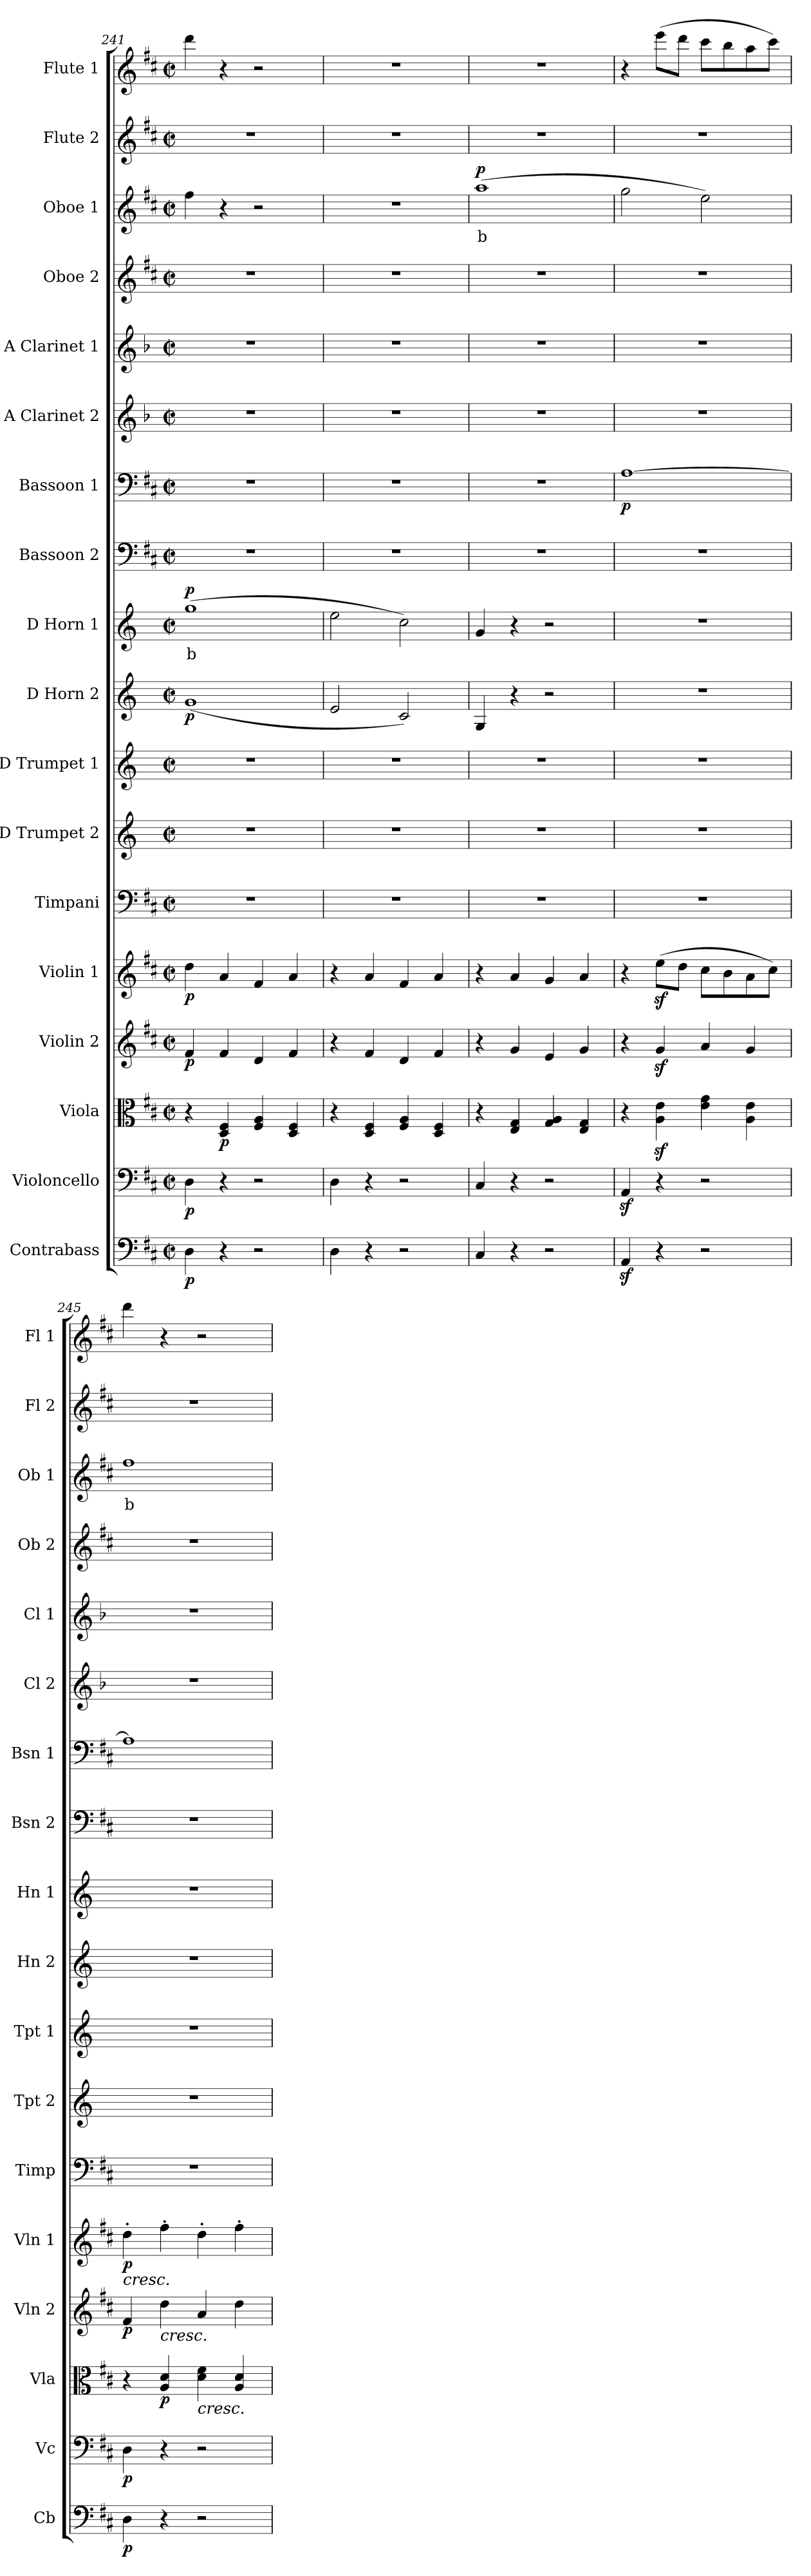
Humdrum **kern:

**kern	**dynam	**kern	**dynam	**kern	**dynam	**kern	**dynam	**kern	**dynam	**kern	**kern	**kern	**kern	**dynam	**kern	**text	**dynam	**kern	**kern	**dynam	**kern	**kern	**kern	**kern	**text	**dynam	**kern	**kern
*part18	*part18	*part17	*part17	*part16	*part16	*part15	*part15	*part14	*part14	*part13	*part12	*part11	*part10	*part10	*part9	*part9	*part9	*part8	*part7	*part7	*part6	*part5	*part4	*part3	*part3	*part3	*part2	*part1
*staff18	*staff18	*staff17	*staff17	*staff16	*staff16	*staff15	*staff15	*staff14	*staff14	*staff13	*staff12	*staff11	*staff10	*staff10	*staff9	*staff9	*staff9	*staff8	*staff7	*staff7	*staff6	*staff5	*staff4	*staff3	*staff3	*staff3	*staff2	*staff1
*I"Contrabass	*	*I"Violoncello	*	*I"Viola	*	*I"Violin 2	*	*I"Violin 1	*	*I"Timpani	*I"D Trumpet 2	*I"D Trumpet 1	*I"D Horn 2	*	*I"D Horn 1	*	*	*I"Bassoon 2	*I"Bassoon 1	*	*I"A Clarinet 2	*I"A Clarinet 1	*I"Oboe 2	*I"Oboe 1	*	*	*I"Flute 2	*I"Flute 1
*I'Cb	*	*I'Vc	*	*I'Vla	*	*I'Vln 2	*	*I'Vln 1	*	*I'Timp	*I'Tpt 2	*I'Tpt 1	*I'Hn 2	*	*I'Hn 1	*	*	*I'Bsn 2	*I'Bsn 1	*	*I'Cl 2	*I'Cl 1	*I'Ob 2	*I'Ob 1	*	*	*I'Fl 2	*I'Fl 1
*clefF4	*	*clefF4	*	*clefC3	*	*clefG2	*	*clefG2	*	*clefF4	*clefG2	*clefG2	*clefG2	*	*clefG2	*	*	*clefF4	*clefF4	*	*clefG2	*clefG2	*clefG2	*clefG2	*	*	*clefG2	*clefG2
*ITrd7c12	*	*	*	*	*	*	*	*	*	*	*ITrd-1c-2	*ITrd-1c-2	*ITrd6c10	*	*ITrd6c10	*	*	*	*	*	*ITrd2c3	*ITrd2c3	*	*	*	*	*	*
*k[f#c#]	*	*k[f#c#]	*	*k[f#c#]	*	*k[f#c#]	*	*k[f#c#]	*	*k[f#c#]	*k[f#c#]	*k[f#c#]	*k[f#c#]	*	*k[f#c#]	*	*	*k[f#c#]	*k[f#c#]	*	*k[f#c#]	*k[f#c#]	*k[f#c#]	*k[f#c#]	*	*	*k[f#c#]	*k[f#c#]
*M2/2	*	*M2/2	*	*M2/2	*	*M2/2	*	*M2/2	*	*M2/2	*M2/2	*M2/2	*M2/2	*	*M2/2	*	*	*M2/2	*M2/2	*	*M2/2	*M2/2	*M2/2	*M2/2	*	*	*M2/2	*M2/2
*met(c|)	*	*met(c|)	*	*met(c|)	*	*met(c|)	*	*met(c|)	*	*met(c|)	*met(c|)	*met(c|)	*met(c|)	*	*met(c|)	*	*	*met(c|)	*met(c|)	*	*met(c|)	*met(c|)	*met(c|)	*met(c|)	*	*	*met(c|)	*met(c|)
=241	=241	=241	=241	=241	=241	=241	=241	=241	=241	=241	=241	=241	=241	=241	=241	=241	=241	=241	=241	=241	=241	=241	=241	=241	=241	=241	=241	=241
!	!LO:DY:b	!	!LO:DY:b	!	!	!	!LO:DY:b	!	!LO:DY:b	!	!	!	!	!LO:DY:b	!	!LO:LY:b:color=#FF0000	!LO:DY:b	!	!	!	!	!	!	!	!	!	!	!
4DD\	p	4D\	p	4r	.	4f#/	p	4dd\	p	1r	1r	1r	(1A	p	(1a	b	p	1r	1r	.	1r	1r	1r	4ff#\	.	.	1r	4ddd\
!	!	!	!	!	!LO:DY:b	!	!	!	!	!	!	!	!	!	!	!	!	!	!	!	!	!	!	!	!	!	!	!
4r	.	4r	.	4D/ 4F#/	p	4f#/	.	4a/	.	.	.	.	.	.	.	.	.	.	.	.	.	.	.	4r	.	.	.	4r
2r	.	2r	.	4F#/ 4A/	.	4d/	.	4f#/	.	.	.	.	.	.	.	.	.	.	.	.	.	.	.	2r	.	.	.	2r
.	.	.	.	4D/ 4F#/	.	4f#/	.	4a/	.	.	.	.	.	.	.	.	.	.	.	.	.	.	.	.	.	.	.	.
=242	=242	=242	=242	=242	=242	=242	=242	=242	=242	=242	=242	=242	=242	=242	=242	=242	=242	=242	=242	=242	=242	=242	=242	=242	=242	=242	=242	=242
4DD\	.	4D\	.	4r	.	4r	.	4r	.	1r	1r	1r	2F#/	.	2f#\	.	.	1r	1r	.	1r	1r	1r	1r	.	.	1r	1r
4r	.	4r	.	4D/ 4F#/	.	4f#/	.	4a/	.	.	.	.	.	.	.	.	.	.	.	.	.	.	.	.	.	.	.	.
2r	.	2r	.	4F#/ 4A/	.	4d/	.	4f#/	.	.	.	.	2D/)	.	2d\)	.	.	.	.	.	.	.	.	.	.	.	.	.
.	.	.	.	4D/ 4F#/	.	4f#/	.	4a/	.	.	.	.	.	.	.	.	.	.	.	.	.	.	.	.	.	.	.	.
=243	=243	=243	=243	=243	=243	=243	=243	=243	=243	=243	=243	=243	=243	=243	=243	=243	=243	=243	=243	=243	=243	=243	=243	=243	=243	=243	=243	=243
!	!	!	!	!	!	!	!	!	!	!	!	!	!	!	!	!	!	!	!	!	!	!	!	!	!LO:LY:b:color=#FF0000	!LO:DY:b	!	!
4CC#/	.	4C#/	.	4r	.	4r	.	4r	.	1r	1r	1r	4AA/	.	4A/	.	.	1r	1r	.	1r	1r	1r	(1aa	b	p	1r	1r
4r	.	4r	.	4E/ 4G/	.	4g/	.	4a/	.	.	.	.	4r	.	4r	.	.	.	.	.	.	.	.	.	.	.	.	.
2r	.	2r	.	4G/ 4A/	.	4e/	.	4g/	.	.	.	.	2r	.	2r	.	.	.	.	.	.	.	.	.	.	.	.	.
.	.	.	.	4E/ 4G/	.	4g/	.	4a/	.	.	.	.	.	.	.	.	.	.	.	.	.	.	.	.	.	.	.	.
=244	=244	=244	=244	=244	=244	=244	=244	=244	=244	=244	=244	=244	=244	=244	=244	=244	=244	=244	=244	=244	=244	=244	=244	=244	=244	=244	=244	=244
!	!	!	!	!	!	!	!	!	!	!	!	!	!	!	!	!	!	!	!	!LO:DY:b	!	!	!	!	!	!	!	!
4AAAz</	.	4AAz</	.	4r	.	4r	.	4r	.	1r	1r	1r	1r	.	1r	.	.	1r	[1A	p	1r	1r	1r	2gg\	.	.	1r	4r
4r	.	4r	.	4A\z< 4e\z<	.	4gz</	.	(8eez<\L	.	.	.	.	.	.	.	.	.	.	.	.	.	.	.	.	.	.	.	(8eee\L
.	.	.	.	.	.	.	.	8dd\J	.	.	.	.	.	.	.	.	.	.	.	.	.	.	.	.	.	.	.	8ddd\J
2r	.	2r	.	4e\ 4g\	.	4a/	.	8cc#\L	.	.	.	.	.	.	.	.	.	.	.	.	.	.	.	2ee\)	.	.	.	8ccc#\L
.	.	.	.	.	.	.	.	8b\	.	.	.	.	.	.	.	.	.	.	.	.	.	.	.	.	.	.	.	8bb\
.	.	.	.	4A\ 4e\	.	4g/	.	8a\	.	.	.	.	.	.	.	.	.	.	.	.	.	.	.	.	.	.	.	8aa\
.	.	.	.	.	.	.	.	8cc#\J)	.	.	.	.	.	.	.	.	.	.	.	.	.	.	.	.	.	.	.	8ccc#\J)
=245	=245	=245	=245	=245	=245	=245	=245	=245	=245	=245	=245	=245	=245	=245	=245	=245	=245	=245	=245	=245	=245	=245	=245	=245	=245	=245	=245	=245
!	!	!	!	!	!	!	!	!LO:TX:b:i:t=cresc.	!	!	!	!	!	!	!	!	!	!	!	!	!	!	!	!	!	!	!	!
!	!LO:DY:b	!	!LO:DY:b	!	!	!	!LO:DY:b	!	!LO:DY:b	!	!	!	!	!	!	!	!	!	!	!	!	!	!	!	!LO:LY:b:color=#FF0000	!	!	!
4DD\	p	4D\	p	4r	.	4f#/	p	4dd'\	p	1r	1r	1r	1r	.	1r	.	.	1r	1A]	.	1r	1r	1r	1ff#	b	.	1r	4ddd\
!	!	!	!	!	!	!LO:TX:b:i:t=cresc.	!	!	!	!	!	!	!	!	!	!	!	!	!	!	!	!	!	!	!	!	!	!
!	!	!	!	!	!LO:DY:b	!	!	!	!	!	!	!	!	!	!	!	!	!	!	!	!	!	!	!	!	!	!	!
4r	.	4r	.	4A/ 4d/	p	4dd\	.	4ff#'\	.	.	.	.	.	.	.	.	.	.	.	.	.	.	.	.	.	.	.	4r
!	!	!	!	!LO:TX:b:i:t=cresc.	!	!	!	!	!	!	!	!	!	!	!	!	!	!	!	!	!	!	!	!	!	!	!	!
2r	.	2r	.	4d\ 4f#\	.	4a/	.	4dd'\	.	.	.	.	.	.	.	.	.	.	.	.	.	.	.	.	.	.	.	2r
.	.	.	.	4A/ 4d/	.	4dd\	.	4ff#'\	.	.	.	.	.	.	.	.	.	.	.	.	.	.	.	.	.	.	.	.
=	=	=	=	=	=	=	=	=	=	=	=	=	=	=	=	=	=	=	=	=	=	=	=	=	=	=	=	=
*-	*-	*-	*-	*-	*-	*-	*-	*-	*-	*-	*-	*-	*-	*-	*-	*-	*-	*-	*-	*-	*-	*-	*-	*-	*-	*-	*-	*-
